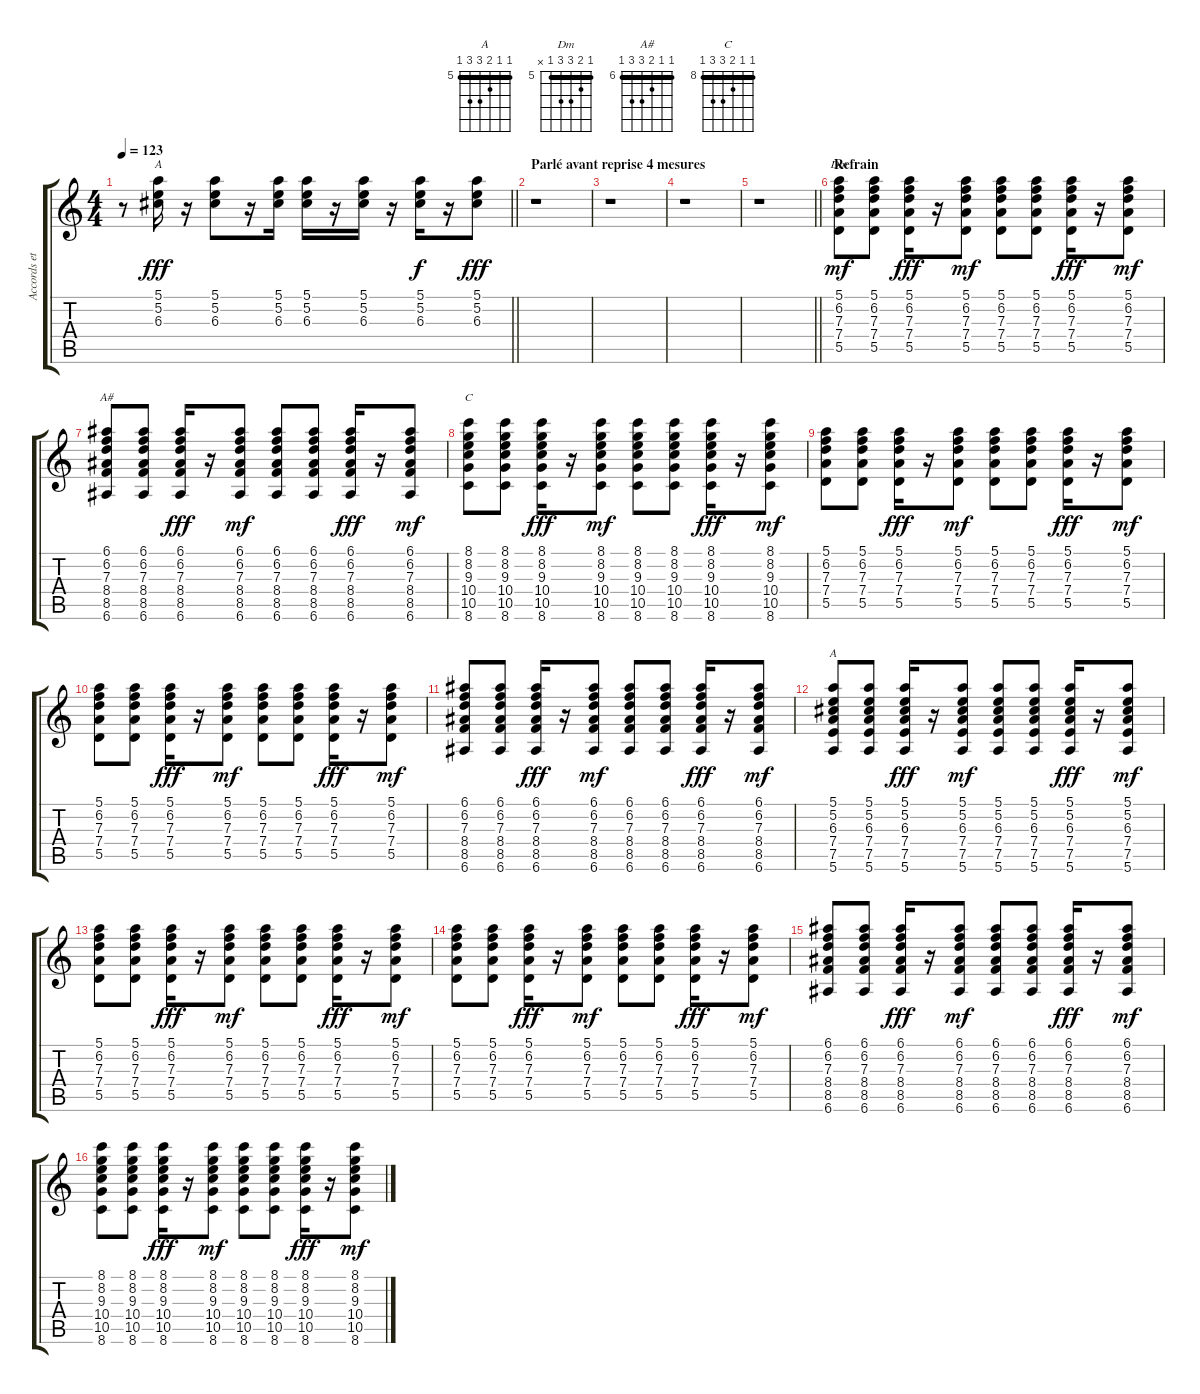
\track ("Accords et rythme" "Accords et") {instrument acousticguitarsteel}
\staff {score tabs}
\tuning (E4 B3 G3 D3 A2 E2) {hide}
\chord ("A" 5 5 6 x x x) {firstfret 5 barre 5}
\chord ("Dm" 5 6 7 7 5 x) {firstfret 5 barre 5}
\chord ("A#" 6 6 7 8 8 6) {firstfret 6 barre 6}
\chord ("C" 8 8 9 10 10 8) {firstfret 8 barre 8}
\chord ("A" 5 5 6 7 7 5) {firstfret 5 barre 5}
\ts (4 4)
\section ("" "")
\tempo 123
\clef g2
\barLineRight lightlight
\ks c
r.8{dy fff} (5.1 5.2 6.3).16{ch "A"} r.16 (5.1 5.2 6.3).8 r.16 (5.1 5.2 6.3).16 (5.1 5.2 6.3).16 r.16 (5.1 5.2 6.3).16 r.16 (5.1 5.2 6.3).16{dy f} r.16 (5.1 5.2 6.3).8{dy fff} |
\section ("" "Parlé avant reprise 4 mesures")
r.1 |
r.1 |
r.1 |
\barLineRight lightlight
r.1 |
\section ("" "Refrain")
(5.1 6.2 7.3 7.4 5.5).8{ch "Dm" dy mf} (5.1 6.2 7.3 7.4 5.5).8 (5.1 6.2 7.3 7.4 5.5).16{dy fff} r.16 (5.1 6.2 7.3 7.4 5.5).8{dy mf} (5.1 6.2 7.3 7.4 5.5).8 (5.1 6.2 7.3 7.4 5.5).8 (5.1 6.2 7.3 7.4 5.5).16{dy fff} r.16 (5.1 6.2 7.3 7.4 5.5).8{dy mf} |
(6.1 6.2 7.3 8.4 8.5 6.6).8{ch "A#"} (6.1 6.2 7.3 8.4 8.5 6.6).8 (6.1 6.2 7.3 8.4 8.5 6.6).16{dy fff} r.16 (6.1 6.2 7.3 8.4 8.5 6.6).8{dy mf} (6.1 6.2 7.3 8.4 8.5 6.6).8 (6.1 6.2 7.3 8.4 8.5 6.6).8 (6.1 6.2 7.3 8.4 8.5 6.6).16{dy fff} r.16 (6.1 6.2 7.3 8.4 8.5 6.6).8{dy mf} |
(8.1 8.2 9.3 10.4 10.5 8.6).8{ch "C"} (8.1 8.2 9.3 10.4 10.5 8.6).8 (8.1 8.2 9.3 10.4 10.5 8.6).16{dy fff} r.16 (8.1 8.2 9.3 10.4 10.5 8.6).8{dy mf} (8.1 8.2 9.3 10.4 10.5 8.6).8 (8.1 8.2 9.3 10.4 10.5 8.6).8 (8.1 8.2 9.3 10.4 10.5 8.6).16{dy fff} r.16 (8.1 8.2 9.3 10.4 10.5 8.6).8{dy mf} |
(5.1 6.2 7.3 7.4 5.5).8 (5.1 6.2 7.3 7.4 5.5).8 (5.1 6.2 7.3 7.4 5.5).16{dy fff} r.16 (5.1 6.2 7.3 7.4 5.5).8{dy mf} (5.1 6.2 7.3 7.4 5.5).8 (5.1 6.2 7.3 7.4 5.5).8 (5.1 6.2 7.3 7.4 5.5).16{dy fff} r.16 (5.1 6.2 7.3 7.4 5.5).8{dy mf} |
(5.1 6.2 7.3 7.4 5.5).8 (5.1 6.2 7.3 7.4 5.5).8 (5.1 6.2 7.3 7.4 5.5).16{dy fff} r.16 (5.1 6.2 7.3 7.4 5.5).8{dy mf} (5.1 6.2 7.3 7.4 5.5).8 (5.1 6.2 7.3 7.4 5.5).8 (5.1 6.2 7.3 7.4 5.5).16{dy fff} r.16 (5.1 6.2 7.3 7.4 5.5).8{dy mf} |
(6.1 6.2 7.3 8.4 8.5 6.6).8 (6.1 6.2 7.3 8.4 8.5 6.6).8 (6.1 6.2 7.3 8.4 8.5 6.6).16{dy fff} r.16 (6.1 6.2 7.3 8.4 8.5 6.6).8{dy mf} (6.1 6.2 7.3 8.4 8.5 6.6).8 (6.1 6.2 7.3 8.4 8.5 6.6).8 (6.1 6.2 7.3 8.4 8.5 6.6).16{dy fff} r.16 (6.1 6.2 7.3 8.4 8.5 6.6).8{dy mf} |
(5.1 5.2 6.3 7.4 7.5 5.6).8{ch "A"} (5.1 5.2 6.3 7.4 7.5 5.6).8 (5.1 5.2 6.3 7.4 7.5 5.6).16{dy fff} r.16 (5.1 5.2 6.3 7.4 7.5 5.6).8{dy mf} (5.1 5.2 6.3 7.4 7.5 5.6).8 (5.1 5.2 6.3 7.4 7.5 5.6).8 (5.1 5.2 6.3 7.4 7.5 5.6).16{dy fff} r.16 (5.1 5.2 6.3 7.4 7.5 5.6).8{dy mf} |
(5.1 6.2 7.3 7.4 5.5).8 (5.1 6.2 7.3 7.4 5.5).8 (5.1 6.2 7.3 7.4 5.5).16{dy fff} r.16 (5.1 6.2 7.3 7.4 5.5).8{dy mf} (5.1 6.2 7.3 7.4 5.5).8 (5.1 6.2 7.3 7.4 5.5).8 (5.1 6.2 7.3 7.4 5.5).16{dy fff} r.16 (5.1 6.2 7.3 7.4 5.5).8{dy mf} |
(5.1 6.2 7.3 7.4 5.5).8 (5.1 6.2 7.3 7.4 5.5).8 (5.1 6.2 7.3 7.4 5.5).16{dy fff} r.16 (5.1 6.2 7.3 7.4 5.5).8{dy mf} (5.1 6.2 7.3 7.4 5.5).8 (5.1 6.2 7.3 7.4 5.5).8 (5.1 6.2 7.3 7.4 5.5).16{dy fff} r.16 (5.1 6.2 7.3 7.4 5.5).8{dy mf} |
(6.1 6.2 7.3 8.4 8.5 6.6).8 (6.1 6.2 7.3 8.4 8.5 6.6).8 (6.1 6.2 7.3 8.4 8.5 6.6).16{dy fff} r.16 (6.1 6.2 7.3 8.4 8.5 6.6).8{dy mf} (6.1 6.2 7.3 8.4 8.5 6.6).8 (6.1 6.2 7.3 8.4 8.5 6.6).8 (6.1 6.2 7.3 8.4 8.5 6.6).16{dy fff} r.16 (6.1 6.2 7.3 8.4 8.5 6.6).8{dy mf} |
(8.1 8.2 9.3 10.4 10.5 8.6).8 (8.1 8.2 9.3 10.4 10.5 8.6).8 (8.1 8.2 9.3 10.4 10.5 8.6).16{dy fff} r.16 (8.1 8.2 9.3 10.4 10.5 8.6).8{dy mf} (8.1 8.2 9.3 10.4 10.5 8.6).8 (8.1 8.2 9.3 10.4 10.5 8.6).8 (8.1 8.2 9.3 10.4 10.5 8.6).16{dy fff} r.16 (8.1 8.2 9.3 10.4 10.5 8.6).8{dy mf}
